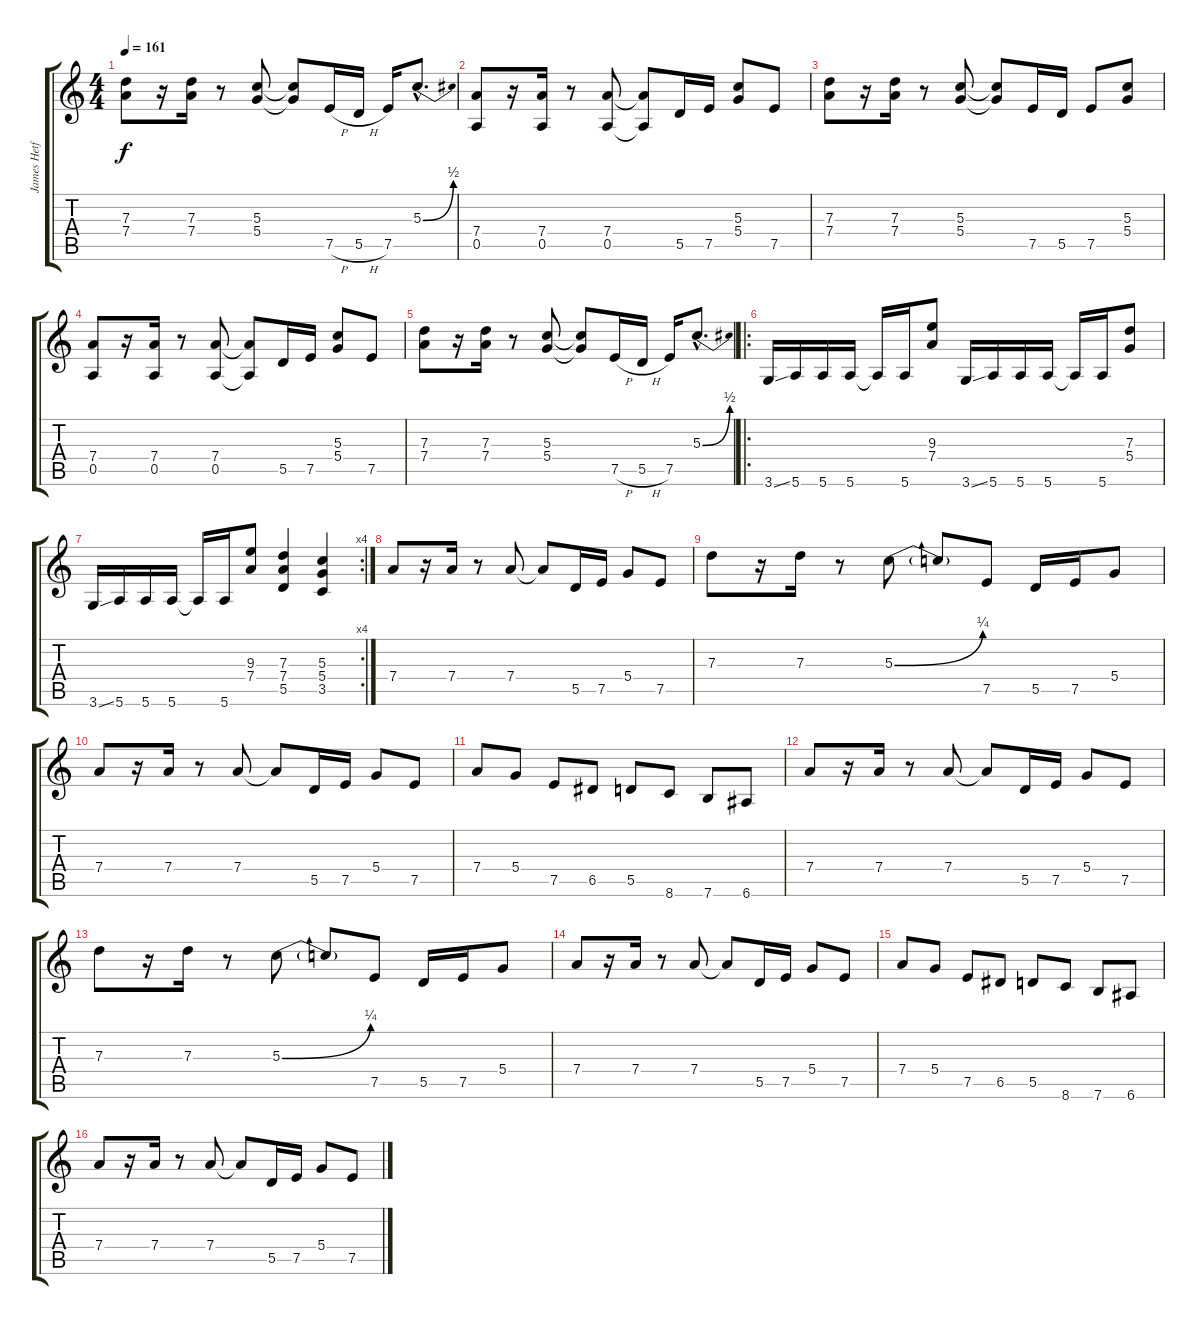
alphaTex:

\track ("James Hetfield (Ov. Gtr)" "James Hetf") {instrument overdrivenguitar}
\staff {score tabs}
\tuning (E4 B3 G3 D3 A2 E2) {hide}
\ts (4 4)
\tempo 161
\clef g2
\ks c
(7.3 7.4).8{dy f} r.16 (7.3 7.4).16 r.8 (5.3 5.4).8 (5.3{t} 5.4{t}).8 7.5{h}.16 5.5{h}.16 7.5.16 5.3{be (bend 0 0 60 2) hac}.8{d} |
(7.4 0.5).8 r.16 (7.4 0.5).16 r.8 (7.4 0.5).8 (7.4{t} 0.5{t}).8 5.5.16 7.5.16 (5.3 5.4).8 7.5.8 |
(7.3 7.4).8 r.16 (7.3 7.4).16 r.8 (5.3 5.4).8 (5.3{t} 5.4{t}).8 7.5.16 5.5.16 7.5.8 (5.3 5.4).8 |
(7.4 0.5).8 r.16 (7.4 0.5).16 r.8 (7.4 0.5).8 (7.4{t} 0.5{t}).8 5.5.16 7.5.16 (5.3 5.4).8 7.5.8 |
(7.3 7.4).8 r.16 (7.3 7.4).16 r.8 (5.3 5.4).8 (5.3{t} 5.4{t}).8 7.5{h}.16 5.5{h}.16 7.5.16 5.3{be (bend 0 0 60 2) hac}.8{d} |
\ro
3.6{ss}.16 5.6.16 5.6.16 5.6.16 5.6{t}.16 5.6.16 (9.3 7.4).8 3.6{ss}.16 5.6.16 5.6.16 5.6.16 5.6{t}.16 5.6.16 (7.3 5.4).8 |
\rc 4
3.6{ss}.16 5.6.16 5.6.16 5.6.16 5.6{t}.16 5.6.16 (9.3 7.4).8 (7.3 7.4 5.5).4 (5.3 5.4 3.5).4 |
7.4.8 r.16 7.4.16 r.8 7.4.8 7.4{t}.8 5.5.16 7.5.16 5.4.8 7.5.8 |
7.3.8 r.16 7.3.16 r.8 5.3{be (bend 0 0 60 1)}.8 5.3{t}.8 7.5.8 5.5.16 7.5.16 5.4.8 |
7.4.8 r.16 7.4.16 r.8 7.4.8 7.4{t}.8 5.5.16 7.5.16 5.4.8 7.5.8 |
7.4.8 5.4.8 7.5.8 6.5.8 5.5.8 8.6.8 7.6.8 6.6.8 |
7.4.8 r.16 7.4.16 r.8 7.4.8 7.4{t}.8 5.5.16 7.5.16 5.4.8 7.5.8 |
7.3.8 r.16 7.3.16 r.8 5.3{be (bend 0 0 60 1)}.8 5.3{t}.8 7.5.8 5.5.16 7.5.16 5.4.8 |
7.4.8 r.16 7.4.16 r.8 7.4.8 7.4{t}.8 5.5.16 7.5.16 5.4.8 7.5.8 |
7.4.8 5.4.8 7.5.8 6.5.8 5.5.8 8.6.8 7.6.8 6.6.8 |
7.4.8 r.16 7.4.16 r.8 7.4.8 7.4{t}.8 5.5.16 7.5.16 5.4.8 7.5.8
